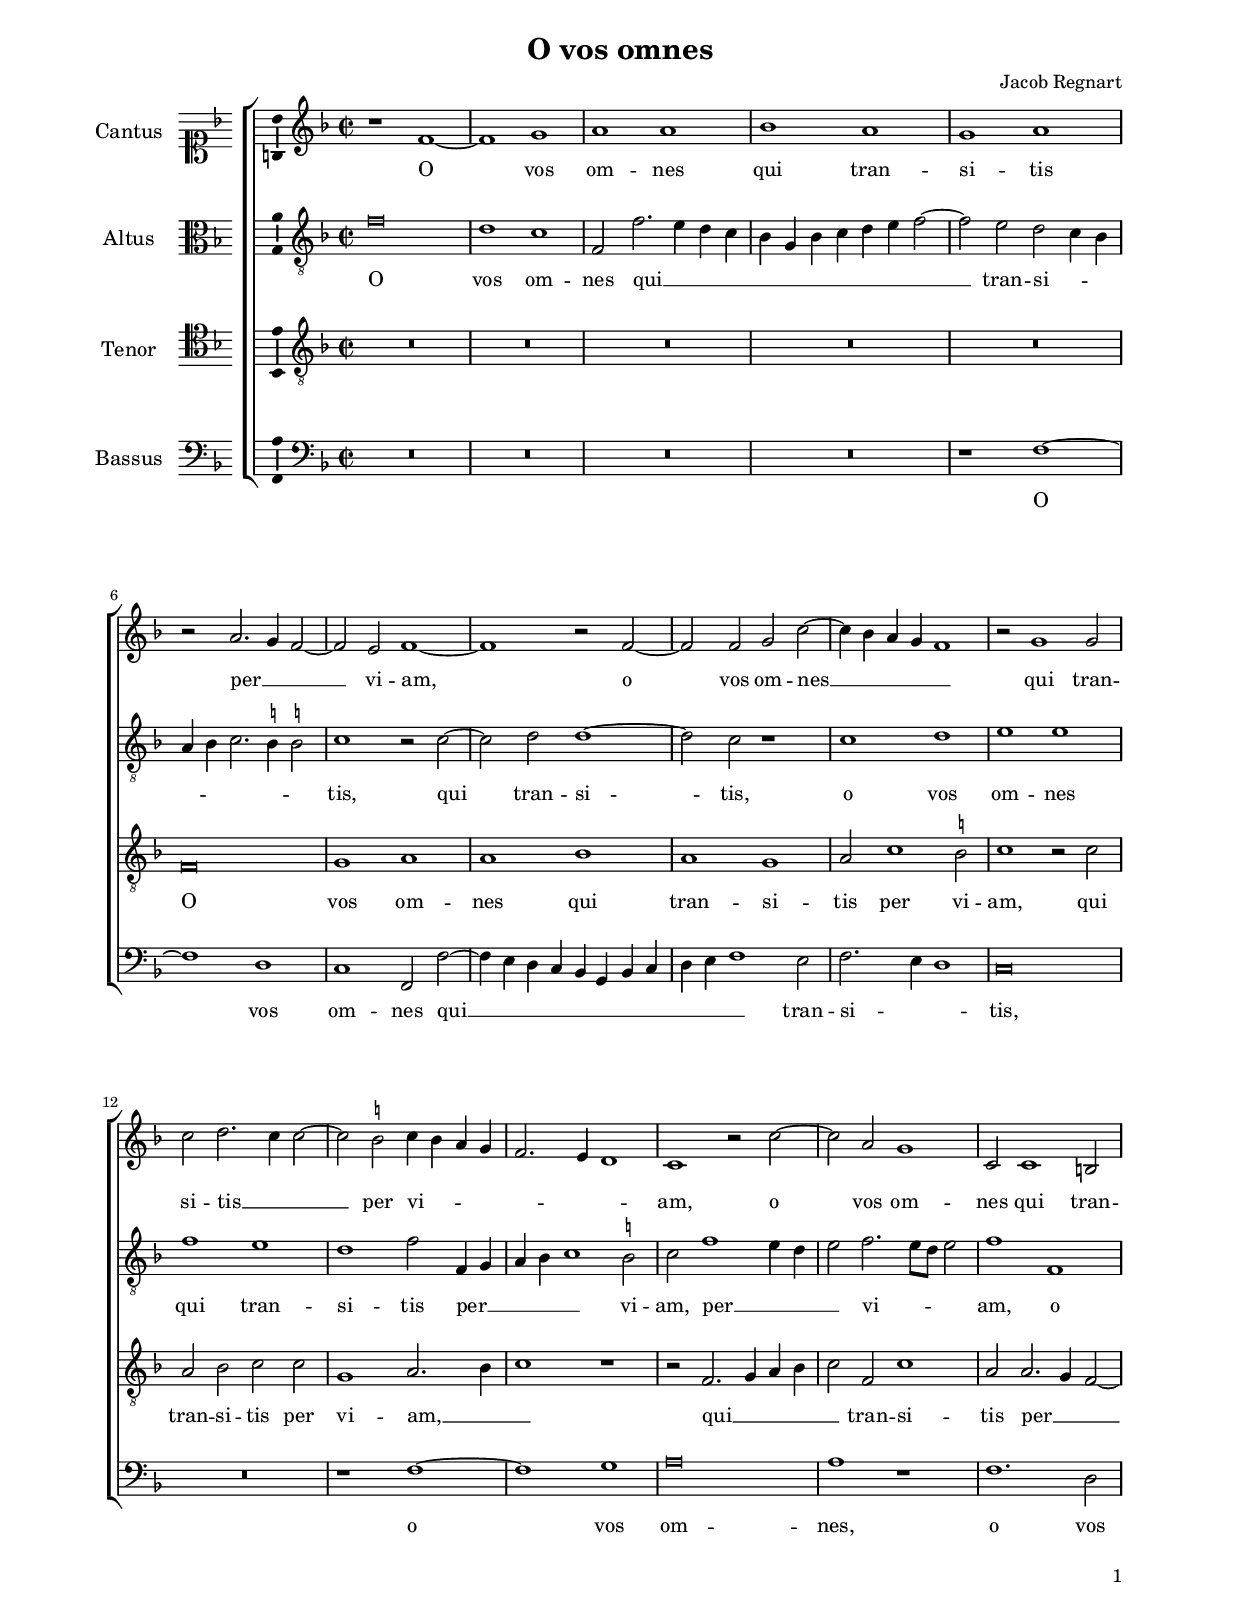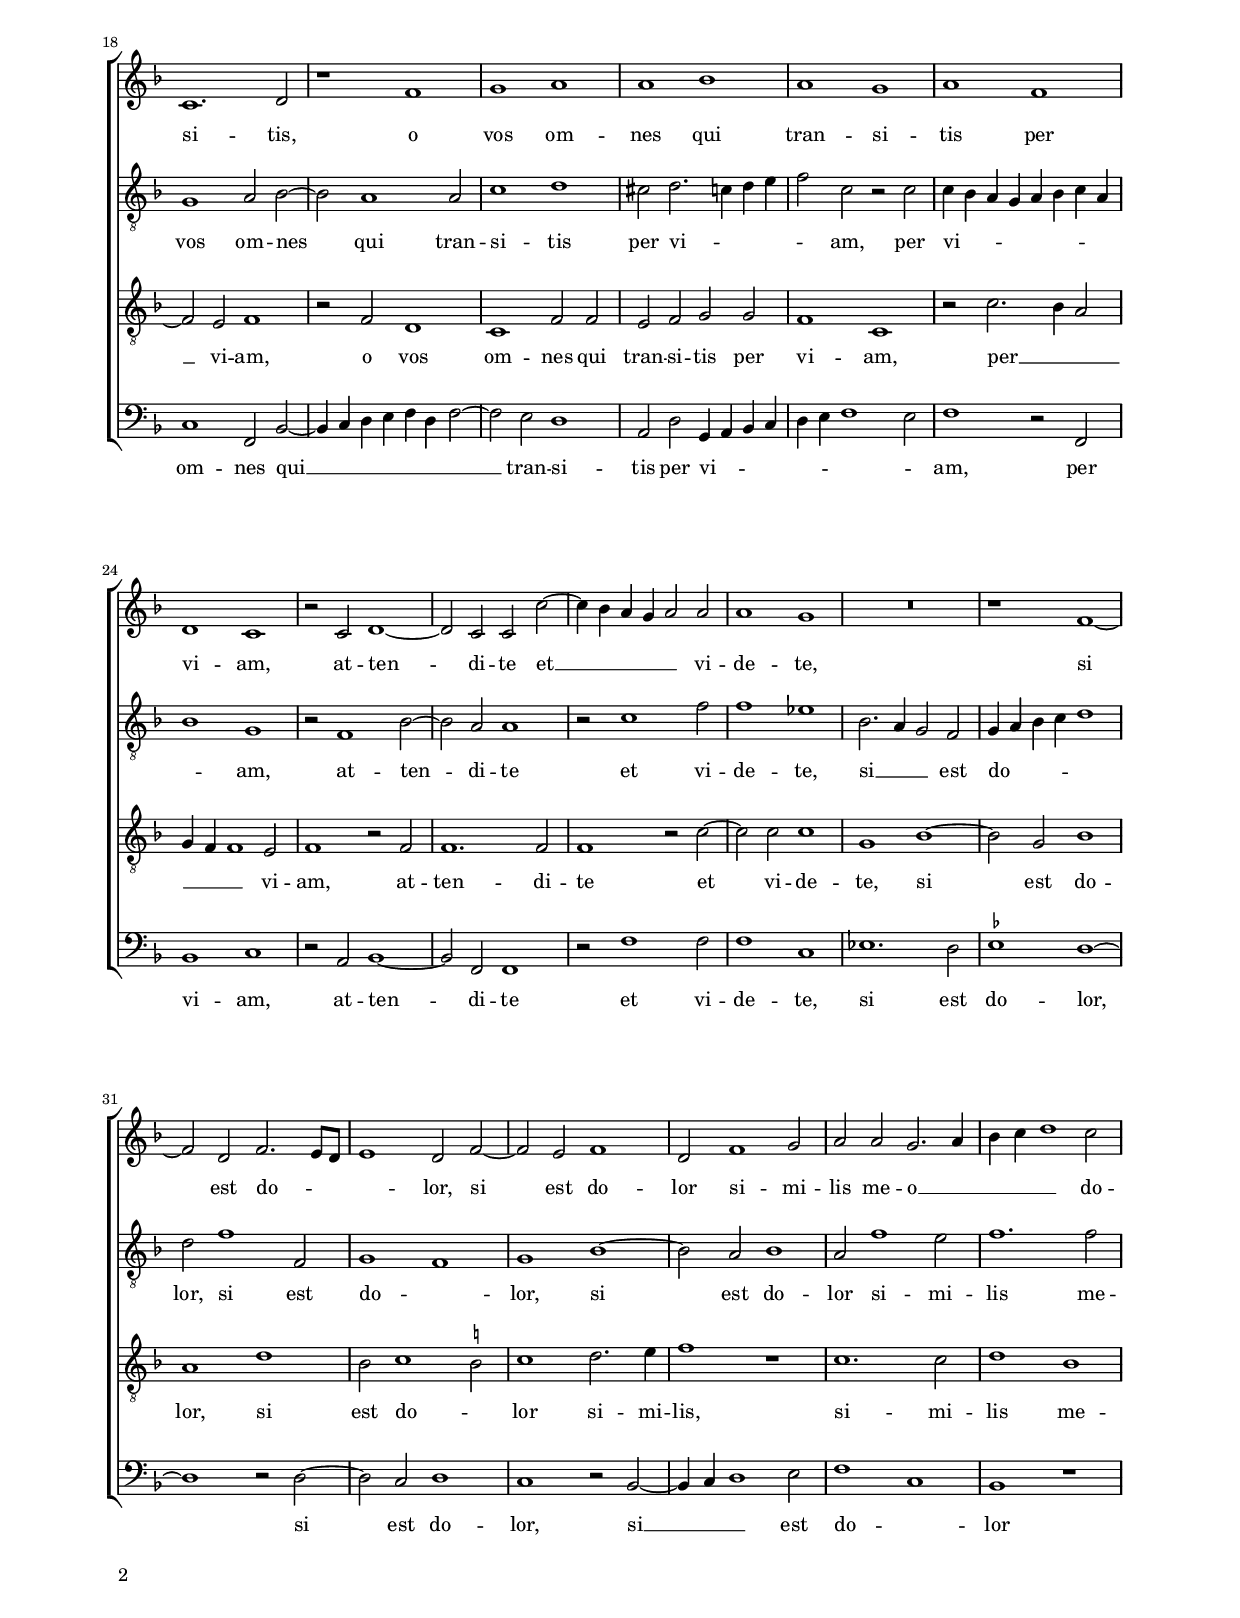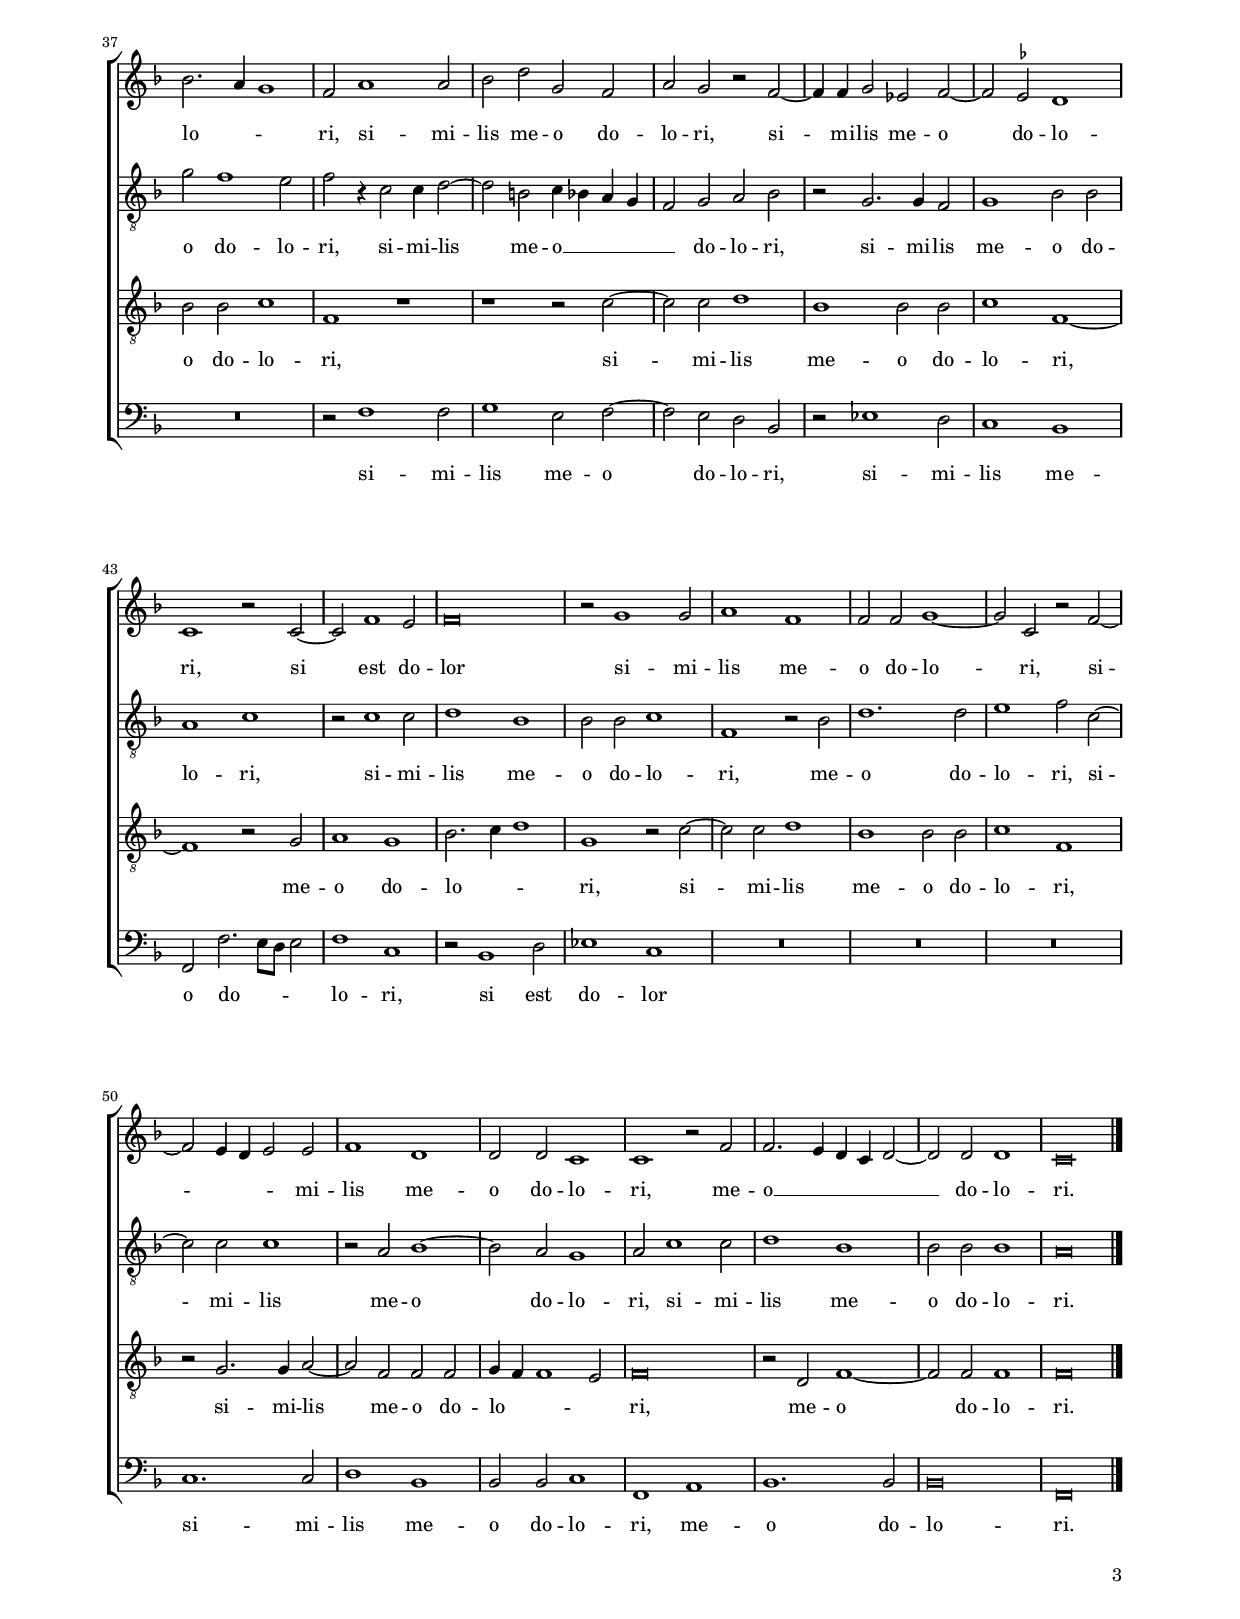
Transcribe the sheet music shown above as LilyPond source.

\header
{
  title="O vos omnes"
  composer="Jacob Regnart"
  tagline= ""
}

\version "2.24.1"
\include "deutsch.ly"
#(set-global-staff-size 16)
% #(set-default-paper-size "letter")
#(ly:set-option 'point-and-click #f)

	
global = {
	\key f \major
	\time 2/2 \set Score.measureLength = #(ly:make-moment 2/1)
	\skip 1*2*56 \bar "|."
	% \time 3/1 \once \override Score.TimeSignature.style = #'single-digit \newSpacingSection
	}

	ficta = { \once \set suggestAccidentals = ##t }
	
	forget = #(define-music-function (music) (ly:music?) #{
		\accidentalStyle forget
		$music
		\accidentalStyle default
		#})


\paper
	{
	top-margin = 2 \cm
	bottom-margin = 1.4 \cm
	left-margin = 2 \cm
	right-margin = 2 \cm
	ragged-bottom = ##f
	ragged-last-bottom = ##f
	print-page-number = ##f
	system-system-spacing = #'((basic-distance . 20) (minimum-distance . 14) (padding . 8) (strechability . 150))
	oddFooterMarkup=\markup   \fill-line { "" \fromproperty #'page:page-number-string }
	evenFooterMarkup=\markup  \fill-line { \fromproperty #'page:page-number-string "" }
	last-bottom-spacing = #'((basic-distance . 11) (minimum-distance . 7) (padding . 4))
	systems-per-page = 3
	page-count = 3
%	min-systems-per-page = 3
	}


incipitcantus = \markup { \score {
	{
	\set Staff.instrumentName = \markup { \fontsize #1 "Cantus" }
	\key f \major
	\clef soprano
	s4 \bar ""
	}
	\layout  {
	raggedright = ##t
	indent = 1.6 \cm
	line-width = 2.2\cm
	\context { \Staff \remove Time_signature_engraver }
	\override Staff.Clef.Y-extent = #'(0 . 0)
	}} \hspace #1 }
	
      
incipitaltus = \markup { \score {
	{
	\set Staff.instrumentName = \markup { \fontsize #1 "Altus" }
	\key f \major
	\clef alto
	s4 \bar ""
	}
	\layout  {
	raggedright = ##t
	indent = 1.6 \cm
	line-width = 2.2\cm
	\context { \Staff \remove Time_signature_engraver }
	\override Staff.Clef.Y-extent = #'(0 . 0)
	}} \hspace #1 }


incipittenor = \markup { \score {
	{
	\set Staff.instrumentName = \markup { \fontsize #1 "Tenor" }
	\key f \major
	\clef tenor
	s4 \bar ""
	}
	\layout  {
	raggedright = ##t
	indent = 1.6 \cm
	line-width = 2.2\cm
	\context { \Staff \remove Time_signature_engraver }
	\override Staff.Clef.Y-extent = #'(0 . 0)
	}} \hspace #1 }


incipitbassus = \markup { \score {
	{
	\set Staff.instrumentName = \markup { \fontsize #1 "Bassus" }
	\key f \major
	\clef bass
	s4 \bar ""
	}
	\layout  {
	raggedright = ##t
	indent = 1.6 \cm
	line-width = 2.2\cm
	\context { \Staff \remove Time_signature_engraver }
	\override Staff.Clef.Y-extent = #'(0 . 0)
	}} \hspace #1 }


cantus =  \relative c''
	{
	r1 f,~
	f1 g
	a1 a
	b1 a
%5
	g1 a |
	r2 a2. g4 f2~
	f2 e f1~
	f1 r2 f~
	f2 f g c~
%10
	c4 b a g f1 |
	r2 g1 g2
	c2 d2. c4 c2~
	c2 \ficta h c4 \forget b a g
	f2. e4 d1
%15
	c1 r2 c'~ |
	c2 a g1
	c,2 c1 h2
	c1. d2
	r1 f
%20
	g1 a |
	a1 b
	a1 g
	a1 f
	d1 c
%25
	r2 c d1~ |
	d2 c c c'~
	c4 b a g a2 a
	a1 g
	R\breve
%30
	r1 f~ |
	f2 d f2. e8 d
	e1 d2 f~
	f2 e f1
	d2 f1 g2
%35
	a2 a g2. a4 |
	b4 c d1 c2
	b2. a4 g1
	f2 a1 a2
	b2 d g, f |
%40
	a2 g r f~ |
	f4 f g2 es f~
	f2 \ficta es d1
	c1 r2 c~
	c2 f1 e2
%45
	f\breve |
	r2 g1 g2
	a1 f
	f2 f g1~
	g2 c, r f~
%50
	f2 e4 d e2 e |
	f1 d
	d2 d c1
	c1 r2 f
	f2. e4 d c d2~
%55
	d2 d d1 |
	c\breve |
	}


altus =  \relative c'
	{
	f\breve
	d1 c
	f,2 f'2. e4 d c
	b4 g b c d e f2~
%5
	f2 e d c4 b |
	a4 b c2. \ficta h4 \ficta h!2
	c1 r2 c~
	c2 d d1~
	d2 c r1
%10
	c1 d |
	e1 e
	f1 e
	d1 f2 f,4 g
	a4 b c1 \ficta h2
%15
	c2 f1 e4 d |
	e2 f2. e8 d e2
	f1 f,
	g1 a2 b~
	b2 a1 a2
%20
	c1 d |
	cis2 d2. c4 d e
	f2 c r c
	c4 b a g a b c a
	b1 g
%25
	r2 f1 b2~ |
	b2 a a1
	r2 c1 f2
	f1 es
	b2. a4 g2 f
%30
	g4 a b c d1 |
	d2 f1 f,2
	g1 f
	g1 b~
	b2 a b1
%35
	a2 f'1 e2 |
	f1. f2
	g2 f1 e2
	f2 r4 c2 c4 d2~
	d2 h c4 b a g
%40
	f2 g a b |
	r2 g2. g4 f2
	g1 b2 b
	a1 c
	r2 c1 c2
%45
	d1 b |
	b2 b c1
	f,1 r2 b
	d1. d2
	e1 f2 c~
%50
	c2 c c1 |
	r2 a b1~
	b2 a g1
	a2 c1 c2
	d1 b
%55
	b2 b b1 |
	a\breve |
	}


tenor =  \relative c'
	{
	R\breve
	R\breve
	R\breve
	R\breve
%5
	R\breve |
	f,\breve
	g1 a
	a1 b
	a1 g
%10
	a2 c1 \ficta h2 |
	c1 r2 c
	a2 b c c
	g1 a2. b4
	c1 r
%15
	r2 f,2. g4 a b |
	c2 f, c'1
	a2 a2. g4 f2~
	f2 e f1
	r2 f d1
%20
	c1 f2 f |
	e2 f g g
	f1 c
	r2 c'2. b4 a2
	g4 f f1 e2
%25
	f1 r2 f |
	f1. f2
	f1 r2 c'~
	c2 c c1
	g1 b~
%30
	b2 g b1 |
	a1 d
	b2 c1 \ficta h2
	c1 d2. e4
	f1 r
%35
	c1. c2 |
	d1 b
	b2 b c1
	f,1 r
	r1 r2 c'~
%40
	c2 c d1 |
	b1 b2 b
	c1 f,~
	f1 r2 g
	a1 g
%45
	b2. c4 d1 |
	g,1 r2 c~
	c2 c d1
	b1 b2 b
	c1 f,
%50
	r2 g2. g4 a2~ |
	a2 f f f
	g4 f f1 e2
	f\breve
	r2 d f1~
%55
	f2 f f1 |
	f\breve |
	}


bassus  =  \relative c
	{
	R\breve
	R\breve
	R\breve
	R\breve
%5
	r1 f~ |
	f1 d
	c1 f,2 f'~
	f4 e d c b g b c
	d4 e f1 e2
%10
	f2. e4 d1 |
	c\breve
	R\breve
	r1 f~
	f1 g
%15
	a\breve |
	a1 r
	f1. d2
	c1 f,2 b~
	b4 c d e f d f2~
%20
	f2 e d1 |
	a2 d g,4 a b c
	d4 e f1 e2
	f1 r2 f,
	b1 c
%25
	r2 a b1~ |
	b2 f f1
	r2 f'1 f2
	f1 c
	es1. d2
%30
	\ficta es1 d~ |
	d1 r2 d~
	d2 c d1
	c1 r2 b~
	b4 c d1 e2
%35
	f1 c |
	b1 r
	R\breve
	r2 f'1 f2
	g1 e2 f~
%40
	f2 e d b |
	r2 es1 d2
	c1 b
	f2 f'2. e8 d e2
	f1 c
%45
	r2 b1 d2 |
	es1 c
	R\breve
	R\breve
	R\breve
%50
	c1. c2 |
	d1 b
	b2 b c1
	f,1 a
	b1. b2
%55
	b\breve |
	f\breve |
	}

lyricscantus = \lyricmode {
	O vos om -- nes qui tran -- si -- tis per __ _ _ vi -- am,
	o vos om -- nes __ _ _ _ _ qui tran -- si -- tis __ _ _ per vi -- _ _ _ _ _ _ am,
	o vos om -- nes qui tran -- si -- tis,
	o vos om -- nes qui tran -- si -- tis per vi -- am,
	at -- ten -- di -- te et __ _ _ _ _ vi -- de -- te,
	si est do -- _ _ _ lor,
	si est do -- lor
	si -- mi -- lis me -- o __ _ _ _ _ do -- lo -- _ _ ri,
	si -- mi -- lis me -- o do -- lo -- ri,
	si -- mi -- lis me -- o do -- lo -- ri,
	si est do -- lor
	si -- mi -- lis me -- o do -- lo -- ri,
	si -- _ _ _ mi -- lis me -- o do -- lo -- ri,
	me -- o __ _ _ _ _ do -- lo -- ri.
	}


lyricsaltus = \lyricmode {
	O vos om -- nes qui __ _ _ _ _ _ _ _ _ _ _ tran -- si -- _ _ _ _ _ _ _ tis,
	qui tran -- si -- tis,
	o vos om -- nes qui tran -- si -- tis per __ _ _ _ _ vi -- am,
	per __ _ _ _ vi -- _ _ _ am,
	o vos om -- nes qui tran -- si -- tis per vi -- _ _ _ _ am,
	per vi -- _ _ _ _ _ _ _ _ am,
	at -- ten -- di -- te et vi -- de -- te,
	si __ _ _ est do -- _ _ _ _ lor,
	si est do -- _ lor,
	si est do -- lor
	si -- mi -- lis me -- o do -- lo -- ri,
	si -- mi -- lis me -- o __ _ _ _ _ do -- lo -- ri,
	si -- mi -- lis me -- o do -- lo -- ri,
	si -- mi -- lis me -- o do -- lo -- ri,
	me -- o do -- lo -- ri,
	si -- mi -- lis me -- o do -- lo -- ri,
	si -- mi -- lis me -- o do -- lo -- ri.
	}


lyricstenor = \lyricmode {
	O vos om -- nes qui tran -- si -- tis per vi -- am,
	qui tran -- si -- tis per vi -- am, __ _ _
	qui __ _ _ _ _ tran -- si -- tis per __ _ _ vi -- am,
	o vos om -- nes qui tran -- si -- tis per vi -- am,
	per __ _ _ _ _ _ vi -- am,
	at -- ten -- di -- te et vi -- de -- te,
	si est do -- lor,
	si est do -- _ lor
	si -- mi -- lis,
	si -- mi -- lis me -- o do -- lo -- ri,
	si -- mi -- lis me -- o do -- lo -- ri,
	me -- o do -- lo -- _ _ ri,
	si -- mi -- lis me -- o do -- lo -- ri,
	si -- mi -- lis me -- o do -- lo -- _ _ _ ri,
	me -- o do -- lo -- ri.
	}


lyricsbassus = \lyricmode {
	O vos om -- nes qui __ _ _ _ _ _ _ _ _ _ _ tran -- si -- _ _ tis,
	o vos om -- nes,
	o vos om -- nes qui __ _ _ _ _ _ _ tran -- si -- tis per vi -- _ _ _ _ _ _ _ am,
	per vi -- am,
	at -- ten -- di -- te et vi -- de -- te,
	si est do -- lor,
	si est do -- lor,
	si __ _ _ est do -- _ lor
	si -- mi -- lis me -- o do -- lo -- ri,
	si -- mi -- lis me -- o do -- _ _ _ lo -- ri,
	si est do -- lor
	si -- mi -- lis me -- o do -- lo -- ri,
	me -- o do -- lo -- ri.
	}


\score
{  
	\transpose c c {
	\new ChoirStaff \with { \override StaffGrouper.staff-staff-spacing.basic-distance = #13 }
	<<

	\new Staff << \global
	\new Voice="v1" {
		\set Staff.instrumentName=\incipitcantus
	%       \set Staff.instrumentName="S"
		\set Staff.midiInstrument = "reed organ"
		\clef violin
		\cantus }
	\new Lyrics \lyricsto "v1" {\lyricscantus }
	>>


	\new Staff << \global
	\new Voice="v2" {
		\set Staff.instrumentName=\incipitaltus
	%       \set Staff.instrumentName="A"
		\set Staff.midiInstrument = "reed organ"
		\clef "G_8" 
		\altus}
	\new Lyrics \lyricsto "v2" {\lyricsaltus }
	>>


	\new Staff << \global
	\new Voice="v3" {
		\set Staff.instrumentName=\incipittenor
	%       \set Staff.instrumentName="T"
		\set Staff.midiInstrument = "reed organ"
		\clef "G_8"
		\tenor }
	\new Lyrics \lyricsto "v3" {\lyricstenor }
	>>


	\new Staff << \global
	\new Voice="v4" {
		\set Staff.instrumentName=\incipitbassus
	%       \set Staff.instrumentName="B"
		\set Staff.midiInstrument = "reed organ"
		\clef bass 
		\bassus }
	\new Lyrics \lyricsto "v4" {\lyricsbassus}
	>>

	>>
	} % transpose

	\layout
	{
	indent = 2.3 \cm
	\context { \Lyrics \override VerticalAxisGroup.nonstaff-relatedstaff-spacing.padding = #2 }
%	\context { \Lyrics \override LyricText.font-size = #1 }
	\context { \Staff \override TimeSignature.break-visibility = #end-of-line-invisible }
	\context { \Staff \consists Ambitus_engraver }
	\context { \Score \override BarNumber.padding = #2 }
	\context { \Voice \override NoteHead.style = #'baroque }
	}

\midi
	{
	\tempo 2 = 90
	}
	
}


% EOF
